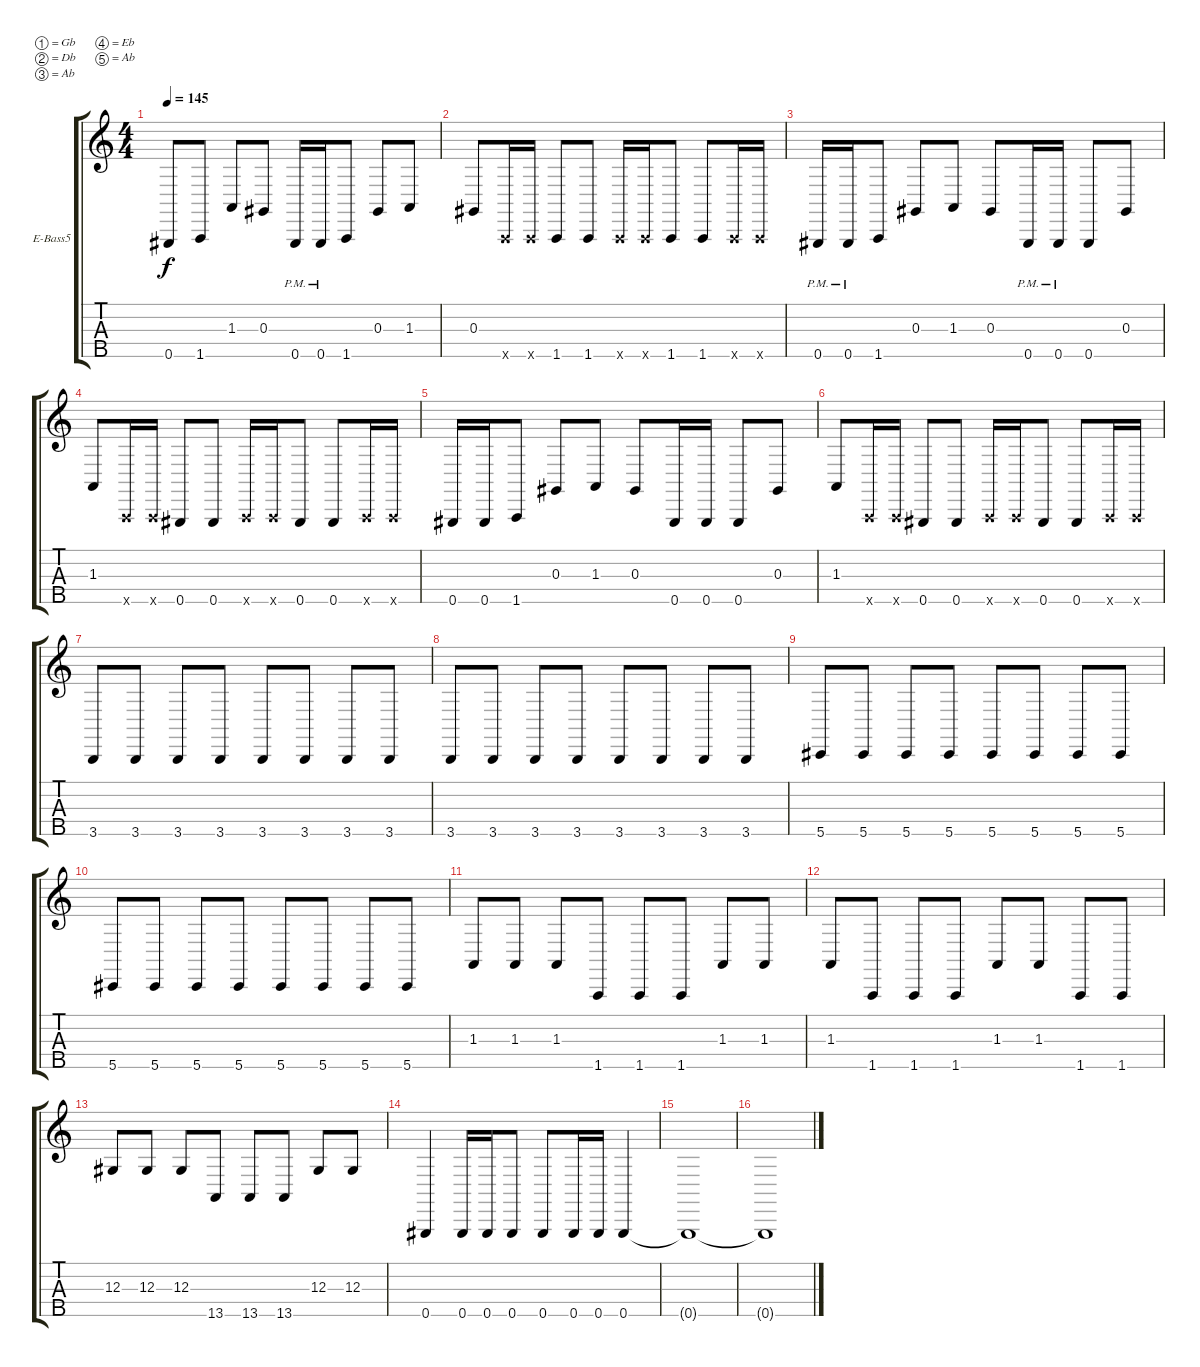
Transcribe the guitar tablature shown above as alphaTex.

\defaultSystemsLayout 4
\bracketExtendMode groupsimilarinstruments
\firstSystemTrackNameOrientation horizontal
\otherSystemsTrackNameOrientation horizontal
\track ("Bass" "E-Bass5") {instrument electricbassfinger}
\staff {score tabs}
\tuning (Gb2 Db2 Ab1 Eb1 Ab0)
\ts (4 4)
\tempo 145
\clef g2
\ks c
0.5.8{dy f} 1.5.8 1.3.8 0.3.8 0.5{pm}.16 0.5{pm}.16 1.5.8 0.3.8 1.3.8 |
0.3.8 1.5{x}.16 1.5{x}.16 1.5.8 1.5.8 1.5{x}.16 1.5{x}.16 1.5.8 1.5.8 1.5{x}.16 1.5{x}.16 |
0.5{pm}.16 0.5{pm}.16 1.5.8 0.3.8 1.3.8 0.3.8 0.5{pm}.16 0.5{pm}.16 0.5.8 0.3.8 |
1.3.8 1.5{x}.16 1.5{x}.16 0.5.8 0.5.8 1.5{x}.16 1.5{x}.16 0.5.8 0.5.8 1.5{x}.16 1.5{x}.16 |
0.5.16 0.5.16 1.5.8 0.3.8 1.3.8 0.3.8 0.5.16 0.5.16 0.5.8 0.3.8 |
1.3.8 1.5{x}.16 1.5{x}.16 0.5.8 0.5.8 1.5{x}.16 1.5{x}.16 0.5.8 0.5.8 1.5{x}.16 1.5{x}.16 |
3.5.8 3.5.8 3.5.8 3.5.8 3.5.8 3.5.8 3.5.8 3.5.8 |
3.5.8 3.5.8 3.5.8 3.5.8 3.5.8 3.5.8 3.5.8 3.5.8 |
5.5.8 5.5.8 5.5.8 5.5.8 5.5.8 5.5.8 5.5.8 5.5.8 |
5.5.8 5.5.8 5.5.8 5.5.8 5.5.8 5.5.8 5.5.8 5.5.8 |
1.3.8 1.3.8 1.3.8 1.5.8 1.5.8 1.5.8 1.3.8 1.3.8 |
1.3.8 1.5.8 1.5.8 1.5.8 1.3.8 1.3.8 1.5.8 1.5.8 |
12.3.8 12.3.8 12.3.8 13.5.8 13.5.8 13.5.8 12.3.8 12.3.8 |
0.5.4 0.5.16 0.5.16 0.5.8 0.5.8 0.5.16 0.5.16 0.5.4 |
0.5{t}.1 |
0.5{t}.1
